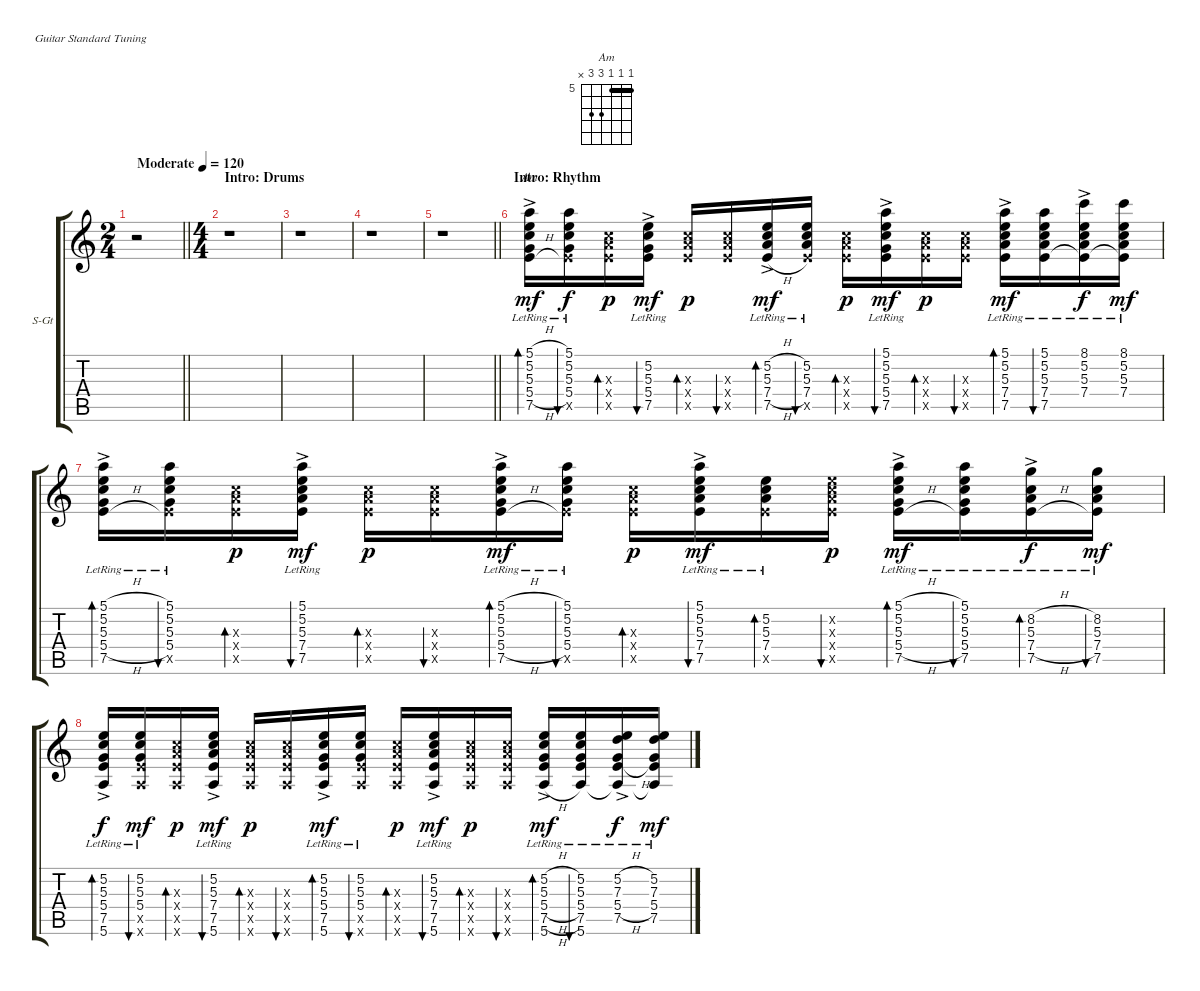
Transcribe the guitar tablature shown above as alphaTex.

\bracketExtendMode groupsimilarinstruments
\firstSystemTrackNameOrientation horizontal
\otherSystemsTrackNameOrientation horizontal
\track ("Guitar 1" "S-Gt") {instrument acousticguitarsteel}
\staff {score tabs}
\tuning (E4 B3 G3 D3 A2 E2)
\chord ("Am" 5 5 5 7 7 x) {firstfret 5 barre (5 5)}
\voice
\ts (2 4)
\beaming (8 2 2)
\tempo (120 "Moderate")
\clef g2
\barLineRight lightlight
\ks c
r.2{dy mf instrument acousticguitarsteel} |
\ts (4 4)
\beaming (8 2 2 2 2)
\section ("" "Intro: Drums")
r.1 |
r.1 |
r.1 |
\barLineRight lightlight
r.1 |
\section ("" "Intro: Rhythm")
(5.1{h ac lr} 5.2{h ac lr} 5.3{h ac lr} 5.4{h ac lr} 7.5{h ac lr}).16{bd 60 ch "Am"} (5.1{lr} 5.2{lr} 5.3{lr} 5.4{lr} 7.5{x}).16{bu 60 dy f} (5.3{x} 7.4{x} 7.5{x}).16{bd 60 dy p} (5.2{ac lr} 5.3{ac lr} 5.4{ac lr} 7.5{ac lr}).16{bu 60 dy mf} (5.3{x} 7.4{x} 7.5{x}).16{bd 60 dy p} (5.3{x} 7.4{x} 7.5{x}).16{bu 60} (5.2{h ac lr} 5.3{h ac lr} 7.4{h ac lr} 7.5{h ac lr}).16{bd 60 dy mf} (5.2{lr} 5.3{lr} 7.4{lr} 7.5{x}).16{bu 60} (5.3{x} 7.4{x} 7.5{x}).16{bd 60 dy p} (5.1{ac lr} 5.2{ac lr} 5.3{ac lr} 5.4{ac lr} 7.5{ac lr}).16{bu 60 dy mf} (5.3{x} 7.4{x} 7.5{x}).16{bd 60 dy p} (5.3{x} 7.4{x} 7.5{x}).16{bu 60} (5.1{ac lr} 5.2{ac lr} 5.3{ac lr} 7.4{ac lr} 7.5{ac lr}).16{bd 60 dy mf} (5.1{lr} 5.2{lr} 5.3{lr} 7.4{lr} 7.5{lr}).16{bu 60} (8.1{ac lr} 5.2{ac lr} 5.3{ac lr} 7.4{ac lr} 7.5{lr t}).16{dy f} (8.1{lr} 5.2{lr} 5.3{lr} 7.4{lr} 7.5{lr t}).16{dy mf} |
(5.1{h ac lr} 5.2{h ac lr} 5.3{h ac lr} 5.4{h ac lr} 7.5{h ac lr}).16{bd 60} (5.1{lr} 5.2{lr} 5.3{lr} 5.4{lr} 7.5{x}).16{bu 60} (5.3{x} 7.4{x} 7.5{x}).16{bd 60 dy p} (5.1{ac lr} 5.2{ac lr} 5.3{ac lr} 7.4{ac lr} 7.5{ac lr}).16{bu 60 dy mf} (5.3{x} 7.4{x} 7.5{x}).16{bd 60 dy p} (5.3{x} 7.4{x} 7.5{x}).16{bu 60} (5.1{h ac lr} 5.2{h ac lr} 5.3{h ac lr} 5.4{h ac lr} 7.5{h ac lr}).16{bd 60 dy mf} (5.1{lr} 5.2{lr} 5.3{lr} 5.4{lr} 7.5{x}).16{bu 60} (5.3{x} 7.4{x} 7.5{x}).16{bd 60 dy p} (5.1{ac lr} 5.2{ac lr} 5.3{ac lr} 7.4{ac lr} 7.5{ac lr}).16{bu 60 dy mf} (5.2{lr} 5.3{lr} 7.4{lr} 7.5{x}).16{bd 60} (5.2{x} 5.3{x} 7.4{x} 7.5{x}).16{bu 60 dy p} (5.1{h ac lr} 5.2{h ac lr} 5.3{h ac lr} 5.4{h ac lr} 7.5{h ac lr}).16{bd 60 dy mf} (5.1{lr} 5.2{lr} 5.3{lr} 5.4{lr} 7.5{lr}).16{bu 60} (8.2{h ac lr} 5.3{h ac lr} 7.4{h ac lr} 7.5{h lr}).16{bd 60 dy f} (8.2{lr} 5.3{lr} 7.4{lr} 7.5{lr}).16{bu 60 dy mf} |
(5.2{ac lr} 5.3{ac lr} 5.4{ac lr} 7.5{ac lr} 5.6{lr}).16{bd 60 dy f} (5.2{lr} 5.3{lr} 5.4{lr} 7.5{x} 5.6{x}).16{bu 60 dy mf} (5.3{x} 7.4{x} 7.5{x} 5.6{x}).16{bd 60 dy p} (5.2{ac lr} 5.3{ac lr} 7.4{ac lr} 7.5{ac lr} 5.6{ac lr}).16{bu 60 dy mf} (5.3{x} 7.4{x} 7.5{x} 5.6{x}).16{bd 60 dy p} (5.3{x} 7.4{x} 7.5{x} 5.6{x}).16{bu 60} (5.2{ac lr} 5.3{ac lr} 5.4{ac lr} 7.5{ac lr} 5.6{ac lr}).16{bd 60 dy mf} (5.2{lr} 5.3{lr} 5.4{lr} 7.5{x} 5.6{x}).16{bu 60} (5.3{x} 7.4{x} 7.5{x} 5.6{x}).16{bd 60 dy p} (5.2{ac lr} 5.3{ac lr} 7.4{ac lr} 7.5{ac lr} 5.6{ac lr}).16{bu 60 dy mf} (5.3{x} 7.4{x} 7.5{x} 5.6{x}).16{bd 60 dy p} (5.3{x} 7.4{x} 7.5{x} 5.6{x}).16{bu 60} (5.2{h ac lr} 5.3{h ac lr} 5.4{h ac lr} 7.5{h ac lr} 5.6{h ac lr}).16{bd 60 dy mf} (5.2{lr} 5.3{lr} 5.4{lr} 7.5{lr} 5.6{lr}).16{bu 60} (5.2{h ac lr} 7.3{h ac lr} 5.4{h ac lr} 7.5{h lr} 5.6{lr t}).16{dy f} (5.2{lr} 7.3{lr} 5.4{lr} 7.5{lr} 5.6{lr t}).16{dy mf}
\voice
\clef g2
\ottava regular
\simile none
\barLineRight lightlight
\ks c
r.2{dy mf} |
|
|
|
\barLineRight lightlight
|
|
|
